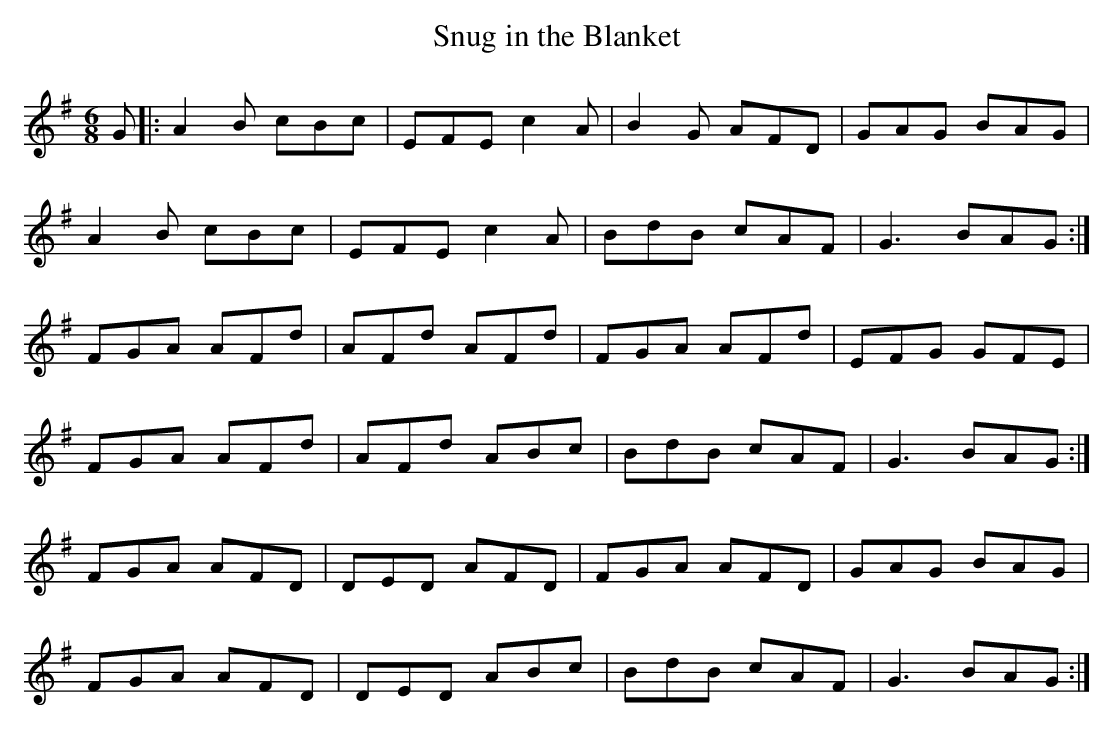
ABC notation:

X:1
T: Snug in the Blanket
M: 6/8
L: 1/8
K: G
G|:A2B cBc|EFE c2A|B2G AFD|GAG BAG|
A2B cBc|EFE c2A|BdB cAF|G3 BAG:|
FGA AFd|AFd AFd|FGA AFd|EFG GFE|
FGA AFd|AFd ABc|BdB cAF|G3 BAG:|
FGA AFD|DED AFD|FGA AFD|GAG BAG|
FGA AFD|DED ABc|BdB cAF|G3 BAG:|
